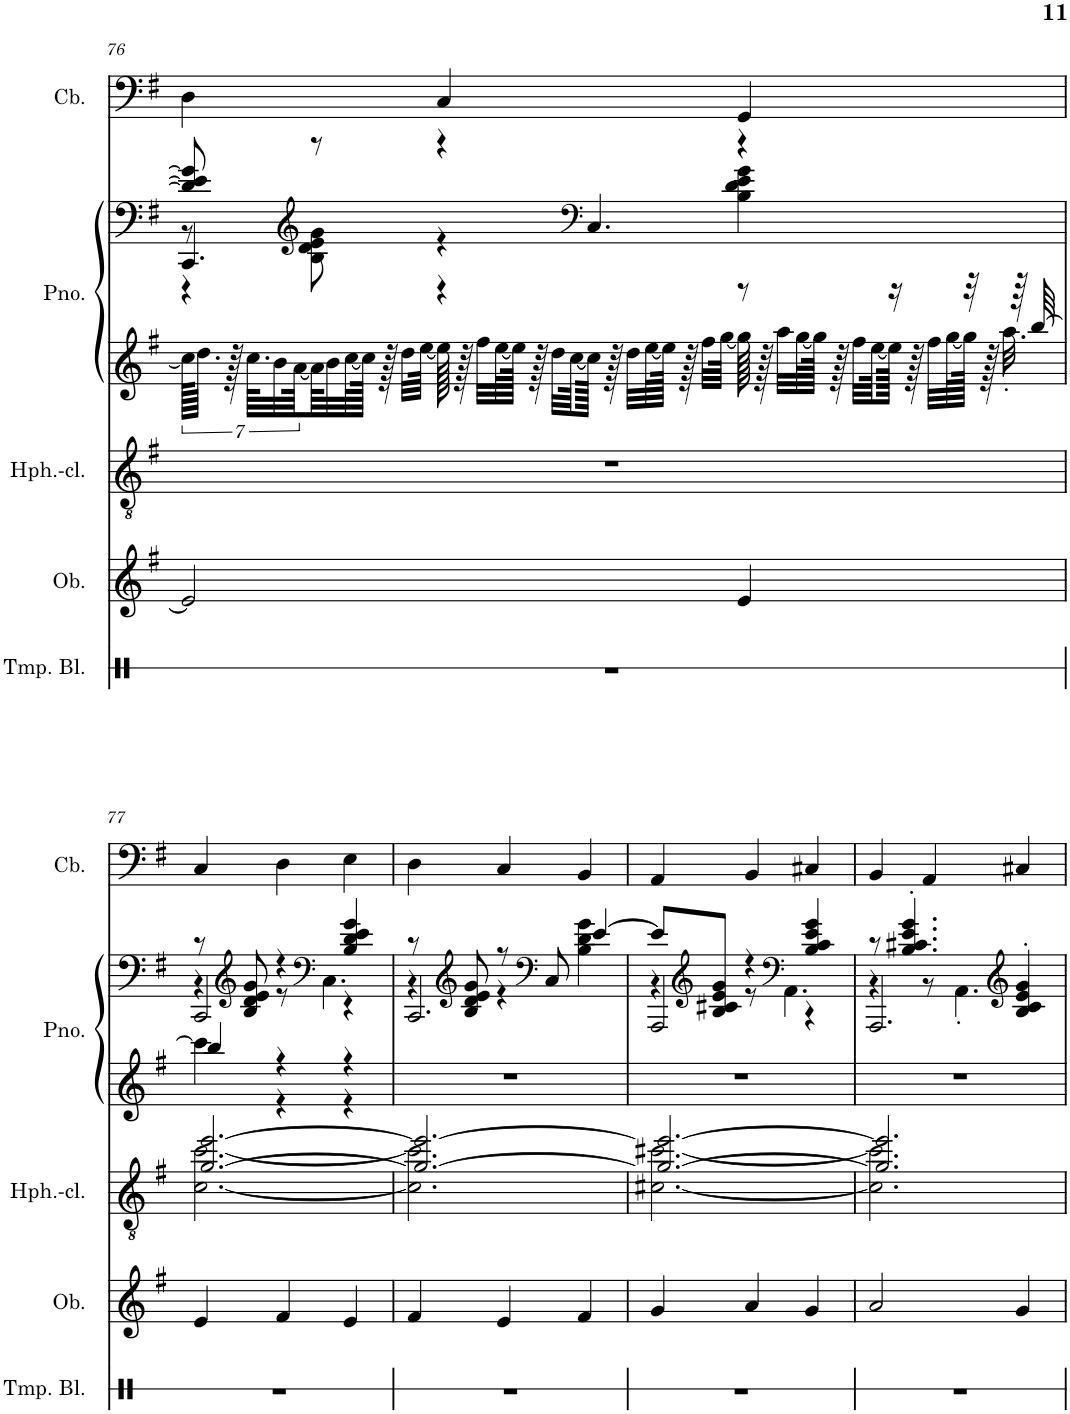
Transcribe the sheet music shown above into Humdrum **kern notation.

**kern	**kern	**kern	**kern	**kern	**kern
*part5	*part4	*part3	*part2	*part2	*part1
*staff6	*staff5	*staff4	*staff3	*staff2	*staff1
*I"Temple Blocks, count	*I"Oboe, melody	*I"Heckelphone-clarinet, brass section	*I"Piano, comp piano	*	*I"Contrabass, bass
*I'Tmp. Bl.	*I'Ob.	*I'Hph.-cl.	*I'Pno.	*	*I'Cb.
!!LO:PB:g=z
*clefX	*clefG2	*clefGv2	*clefG2	*clefF4	*clefF4
*	*	*	*	*	*Trd7c12
*k[]	*k[f#]	*k[f#]	*k[f#]	*k[f#]	*k[f#]
*M3/4	*M3/4	*M3/4	*M3/4	*M3/4	*M3/4
=76	=76	=76	=76	=76	=76
*	*	*	*^	*^	*
*	*	*	*	*	*	*^	*
2.r	2e/]	2.r	4r	112cc\KLLLL]	8d/] 8e/] 8g/]	8r	4.CC/	4D\
.	.	.	.	56.dd\JJJJ	.	.	.	.
.	.	.	.	112r	.	.	.	.
.	.	.	.	56.cc\KLLL	.	.	.	.
.	.	.	.	28b\	.	.	.	.
.	.	.	.	[56a\L	.	.	.	.
*	*	*	*	*	*clefG2	*	*	*
.	.	.	.	64a\J]	8r	8B\ 8d\ 8e\ 8g\	.	.
.	.	.	.	32b\	.	.	.	.
.	.	.	.	[64cc\L	.	.	.	.
.	.	.	.	128cc\JJJJk]	.	.	.	.
.	.	.	.	128r	.	.	.	.
.	.	.	.	32dd\LLL	.	.	.	.
.	.	.	.	[64ee\JJJk	.	.	.	.
.	.	.	4r	128ee\]	4r	4r	.	4C/
.	.	.	.	128r	.	.	.	.
.	.	.	.	32ff#\LLL	.	.	.	.
.	.	.	.	[64ee\L	.	.	.	.
.	.	.	.	128ee\JJJJk]	.	.	.	.
.	.	.	.	128r	.	.	.	.
.	.	.	.	32dd\LLL	.	.	.	.
.	.	.	.	[64cc\L	.	.	.	.
*	*	*	*	*	*clefF4	*	*	*
.	.	.	.	128cc\JJJJk]	.	.	4.C/	.
.	.	.	.	128r	.	.	.	.
.	.	.	.	32dd\LLL	.	.	.	.
.	.	.	.	[64ee\L	.	.	.	.
.	.	.	.	128ee\JJJJk]	.	.	.	.
.	.	.	.	128r	.	.	.	.
.	.	.	.	32ff#\LLL	.	.	.	.
.	.	.	.	[64gg\JJJk	.	.	.	.
.	4e/	.	8r	128gg\]	4r	4B\ 4d\ 4e\ 4g\	.	4GG/
.	.	.	.	128r	.	.	.	.
.	.	.	.	32aa\LLL	.	.	.	.
.	.	.	.	[64gg\L	.	.	.	.
.	.	.	.	128gg\JJJJk]	.	.	.	.
.	.	.	.	128r	.	.	.	.
.	.	.	.	32ff#\LLL	.	.	.	.
.	.	.	.	[64ee\L	.	.	.	.
.	.	.	16r	128ee\JJJJk]	.	.	.	.
.	.	.	.	128r	.	.	.	.
.	.	.	.	32ff#\LLL	.	.	.	.
.	.	.	.	[64gg\L	.	.	.	.
.	.	.	32r	128gg\JJJJk]	.	.	.	.
.	.	.	.	128r	.	.	.	.
.	.	.	.	32.aa'\	.	.	.	.
.	.	.	64r	.	.	.	.	.
.	.	.	[64bb/	.	.	.	.	.
!!LO:LB:g=z
=77	=77	=77	=77	=77	=77	=77	=77	=77
*	*	*^	*	*	*	*	*	*
2.r	4e/	[2.g/ [2.ee/	[2.c\ [2.cc\	4bb/]	4ccc\	8r	4r	2CC/	4C/
*	*	*	*	*	*	*clefG2	*	*	*
.	.	.	.	.	.	8B/ 8d/ 8e/ 8g/	.	.	.
.	4f#/	.	.	4r	4r	4r	8r	.	4D\
*	*	*	*	*	*	*clefF4	*	*	*
.	.	.	.	.	.	.	4.C\	.	.
.	4e/	.	.	4r	4r	4B/ 4d/ 4e/ 4g/	.	4r	4E\
*	*	*	*	*v	*v	*	*	*	*
=78	=78	=78	=78	=78	=78	=78	=78	=78
2.r	4f#/	2.g/_ 2.ee/_	2.c\] 2.cc\]	2.r	8r	4r	2.CC/	4D\
*	*	*	*	*	*clefG2	*	*	*
.	.	.	.	.	8B/ 8d/ 8e/ 8g/	.	.	.
.	4e/	.	.	.	8r	4r	.	4C/
*	*	*	*	*	*clefF4	*	*	*
.	.	.	.	.	8C/	.	.	.
.	4f#/	.	.	.	[4e/	4B\ 4d\ 4g\	.	4BB/
=79	=79	=79	=79	=79	=79	=79	=79	=79
2.r	4g/	2.g/_ 2.ee/_	[2.c#X\ [2.cc#X\	2.r	8e/L]	4r	2AAA/	4AA/
*	*	*	*	*	*clefG2	*	*	*
.	.	.	.	.	8B/ 8c#X/ 8e/ 8g/J	.	.	.
.	4a/	.	.	.	4r	8r	.	4BB/
*	*	*	*	*	*clefF4	*	*	*
.	.	.	.	.	.	4.AA\	.	.
.	4g/	.	.	.	4B/ 4c#/ 4e/ 4g/	.	4r	4C#X/
=80	=80	=80	=80	=80	=80	=80	=80	=80
2.r	2a/	2.g/] 2.ee/]	2.c#\] 2.cc#\]	2.r	8r	4r	2.AAA/	4BB/
.	.	.	.	.	4.B/' 4.c#X/' 4.e/' 4.g/'	.	.	.
.	.	.	.	.	.	8r	.	4AA/
.	.	.	.	.	.	4.AA'\	.	.
*	*	*	*	*	*clefG2	*	*	*
.	4g/	.	.	.	4B/' 4c#/' 4e/' 4g/'	.	.	4C#X/
*	*	*v	*v	*	*v	*v	*v	*
=	=	=	=	=	=
*-	*-	*-	*-	*-	*-
